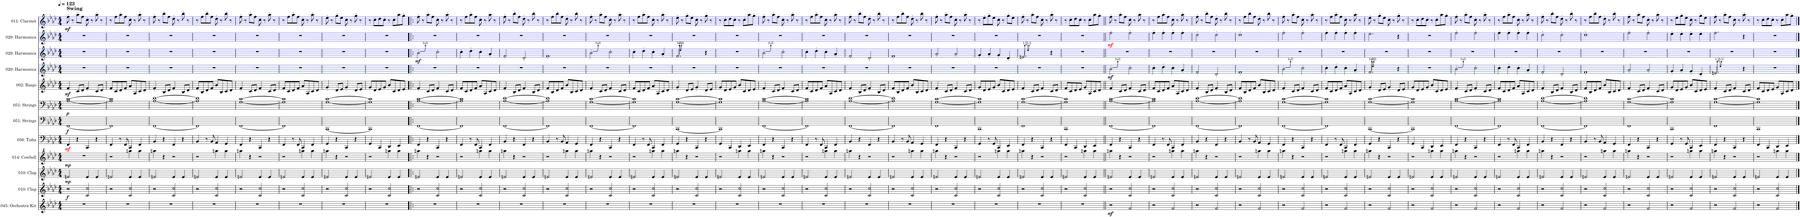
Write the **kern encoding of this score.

**kern	**dynam	**kern	**dynam	**kern	**dynam	**kern	**dynam	**kern	**dynam	**kern	**dynam	**kern	**dynam	**kern	**dynam	**kern	**dynam	**kern	**dynam	**kern	**dynam	**kern	**dynam
*part12	*part12	*part11	*part11	*part10	*part10	*part9	*part9	*part8	*part8	*part7	*part7	*part6	*part6	*part5	*part5	*part4	*part4	*part3	*part3	*part2	*part2	*part1	*part1
*staff12	*staff12	*staff11	*staff11	*staff10	*staff10	*staff9	*staff9	*staff8	*staff8	*staff7	*staff7	*staff6	*staff6	*staff5	*staff5	*staff4	*staff4	*staff3	*staff3	*staff2	*staff2	*staff1	*staff1
*I"045: Orchestra Kit	*	*I"010: Clap	*	*I"010: Clap	*	*I"014: Cowbell	*	*I"056: Tuba	*	*I"051: Strings	*	*I"051: Strings	*	*I"002: Banjo	*	*I"029: Harmonica	*	*I"029: Harmonica	*	*I"029: Harmonica	*	*I"011: Clarinet	*
*I'Orchstr. Kt.	*	*I'Clp.	*	*I'Clp.	*	*I'Cwbll.	*	*I'Tb.	*	*I'Strngs.	*	*I'Strngs.	*	*I'Bnj.	*	*I'Hrmnc.	*	*I'Hrmnc.	*	*I'Hrmnc.	*	*I'Clrnt.	*
*	*	*	*	*	*	*	*	*	*	*	*	*	*	*	*	*stria5	*	*stria5	*	*stria5	*	*stria5	*
*clefG2	*	*clefG2	*	*clefG2	*	*clefG^2	*	*clefF4	*	*clefF4	*	*clefF4	*	*clefG2	*	*clefG2	*	*clefG2	*	*clefG2	*	*clefG2	*
*	*	*	*	*	*	*	*	*Trd1c2	*	*	*	*	*	*Trd7c12	*	*	*	*	*	*	*	*	*
*k[b-e-a-d-]	*	*k[b-e-a-d-]	*	*k[b-e-a-d-]	*	*k[b-e-a-d-]	*	*k[b-e-a-d-]	*	*k[b-e-a-d-]	*	*k[b-e-a-d-]	*	*k[b-e-a-d-]	*	*k[b-e-a-d-]	*	*k[b-e-a-d-]	*	*k[b-e-a-d-]	*	*k[b-e-a-d-]	*
*M4/4	*	*M4/4	*	*M4/4	*	*M4/4	*	*M4/4	*	*M4/4	*	*M4/4	*	*M4/4	*	*M4/4	*	*M4/4	*	*M4/4	*	*M4/4	*
*MM123	*	*MM123	*	*MM123	*	*MM123	*	*MM123	*	*MM123	*	*MM123	*	*MM123	*	*MM123	*	*MM123	*	*MM123	*	*MM123	*
=1	=1	=1	=1	=1	=1	=1	=1	=1	=1	=1	=1	=1	=1	=1	=1	=1	=1	=1	=1	=1	=1	=1	=1
!	!	!	!	!	!	!	!	!	!	!	!	!	!	!	!	!	!	!	!	!	!	!LO:TX:a:B:t=Swing	!
!	!	!	!LO:DY:b	!	!LO:DY:b	!	!LO:DY:b	!	!LO:DY:b	!	!LO:DY:b	!	!LO:DY:b	!	!LO:DY:b	!	!	!	!	!	!	!	!LO:DY:b
1r	.	2r	f	2en/	mp	1r	mp	4FF/	mf	[1FF	f	[1A- [1c	p	4f'/	mf	1r	.	1r	.	1r	.	8ff'\	mf
.	.	.	.	.	.	.	.	.	.	.	.	.	.	.	.	.	.	.	.	.	.	8r	.
.	.	.	.	.	.	.	.	4r	.	.	.	.	.	8c/L	.	.	.	.	.	.	.	8aa-'\L	.
.	.	.	.	.	.	.	.	.	.	.	.	.	.	8d-/J	.	.	.	.	.	.	.	8ff\J	.
.	.	2c/ 2cc/	.	4e/	.	.	.	4CC/	.	.	.	.	.	4f'/	.	.	.	.	.	.	.	8cc'\	.
.	.	.	.	.	.	.	.	.	.	.	.	.	.	.	.	.	.	.	.	.	.	8r	.
.	.	.	.	4e/	.	.	.	4r	.	.	.	.	.	8c/L	.	.	.	.	.	.	.	8aa-'\	.
.	.	.	.	.	.	.	.	.	.	.	.	.	.	8d-/J	.	.	.	.	.	.	.	8r	.
=2	=2	=2	=2	=2	=2	=2	=2	=2	=2	=2	=2	=2	=2	=2	=2	=2	=2	=2	=2	=2	=2	=2	=2
1r	.	2r	.	2en/	.	2r	.	4FF/	.	1FF]	.	1A-] 1c]	.	8f/L	.	1r	.	1r	.	1r	.	8r	.
.	.	.	.	.	.	.	.	.	.	.	.	.	.	8c/	.	.	.	.	.	.	.	8ff\L	.
.	.	.	.	.	.	.	.	8r	.	.	.	.	.	8d-/	.	.	.	.	.	.	.	8aa-'\	.
.	.	.	.	.	.	.	.	8FF/	.	.	.	.	.	8f/J	.	.	.	.	.	.	.	8ff\J	.
.	.	2c/ 2cc/	.	4e/	.	4aaan\	.	4CC/	.	.	.	.	.	8a-/L	.	.	.	.	.	.	.	8cc'\	.
.	.	.	.	.	.	.	.	.	.	.	.	.	.	8A-/	.	.	.	.	.	.	.	8r	.
.	.	.	.	4e/	.	4aaa\	.	4FF/	.	.	.	.	.	8c/	.	.	.	.	.	.	.	8aa-'\	.
.	.	.	.	.	.	.	.	.	.	.	.	.	.	8d-/J	.	.	.	.	.	.	.	8r	.
=3	=3	=3	=3	=3	=3	=3	=3	=3	=3	=3	=3	=3	=3	=3	=3	=3	=3	=3	=3	=3	=3	=3	=3
1r	.	2r	.	2en/	.	4aaan\	.	4BB-/	.	[1FF	.	[1A- [1d-	.	4f'/	.	1r	.	1r	.	1r	.	8ff'\	.
.	.	.	.	.	.	.	.	.	.	.	.	.	.	.	.	.	.	.	.	.	.	8r	.
.	.	.	.	.	.	4r	.	4r	.	.	.	.	.	8B-/L	.	.	.	.	.	.	.	8bb-'\L	.
.	.	.	.	.	.	.	.	.	.	.	.	.	.	8d-/J	.	.	.	.	.	.	.	8ff\J	.
.	.	2c/ 2cc/	.	4e/	.	2r	.	4FF/	.	.	.	.	.	4f'/	.	.	.	.	.	.	.	8dd-'\	.
.	.	.	.	.	.	.	.	.	.	.	.	.	.	.	.	.	.	.	.	.	.	8r	.
.	.	.	.	4e/	.	.	.	4r	.	.	.	.	.	8B-/L	.	.	.	.	.	.	.	8bb-'\	.
.	.	.	.	.	.	.	.	.	.	.	.	.	.	8d-/J	.	.	.	.	.	.	.	8r	.
=4	=4	=4	=4	=4	=4	=4	=4	=4	=4	=4	=4	=4	=4	=4	=4	=4	=4	=4	=4	=4	=4	=4	=4
1r	.	2r	.	2en/	.	2r	.	4BB-/	.	1FF]	.	1A-] 1d-]	.	8f/L	.	1r	.	1r	.	1r	.	8r	.
.	.	.	.	.	.	.	.	.	.	.	.	.	.	8B-/	.	.	.	.	.	.	.	8ff\L	.
.	.	.	.	.	.	.	.	8r	.	.	.	.	.	8d-/	.	.	.	.	.	.	.	8bb-'\	.
.	.	.	.	.	.	.	.	8BB-/	.	.	.	.	.	8f/J	.	.	.	.	.	.	.	8ff\J	.
.	.	2c/ 2cc/	.	4e/	.	4aaan\	.	4AA-/	.	.	.	.	.	8b-/L	.	.	.	.	.	.	.	8dd-'\	.
.	.	.	.	.	.	.	.	.	.	.	.	.	.	8B-/	.	.	.	.	.	.	.	8r	.
.	.	.	.	4e/	.	4aaa\	.	4GG/	.	.	.	.	.	8c/	.	.	.	.	.	.	.	8bb-'\	.
.	.	.	.	.	.	.	.	.	.	.	.	.	.	8d-/J	.	.	.	.	.	.	.	8r	.
=5	=5	=5	=5	=5	=5	=5	=5	=5	=5	=5	=5	=5	=5	=5	=5	=5	=5	=5	=5	=5	=5	=5	=5
1r	.	2r	.	2en/	.	4aaan\	.	4FF/	.	[1FF	.	[1G [1c	.	4f'/	.	1r	.	1r	.	1r	.	8ff'\	.
.	.	.	.	.	.	.	.	.	.	.	.	.	.	.	.	.	.	.	.	.	.	8r	.
.	.	.	.	.	.	4r	.	4r	.	.	.	.	.	8c/L	.	.	.	.	.	.	.	8aa-'\L	.
.	.	.	.	.	.	.	.	.	.	.	.	.	.	8d-/J	.	.	.	.	.	.	.	8ff\J	.
.	.	2c/ 2cc/	.	4e/	.	2r	.	4CC/	.	.	.	.	.	4f'/	.	.	.	.	.	.	.	8cc'\	.
.	.	.	.	.	.	.	.	.	.	.	.	.	.	.	.	.	.	.	.	.	.	8r	.
.	.	.	.	4e/	.	.	.	4r	.	.	.	.	.	8c/L	.	.	.	.	.	.	.	8aa-'\	.
.	.	.	.	.	.	.	.	.	.	.	.	.	.	8d-/J	.	.	.	.	.	.	.	8r	.
=6	=6	=6	=6	=6	=6	=6	=6	=6	=6	=6	=6	=6	=6	=6	=6	=6	=6	=6	=6	=6	=6	=6	=6
1r	.	2r	.	2en/	.	2r	.	4FF/	.	1FF]	.	1G] 1c]	.	8f/L	.	1r	.	1r	.	1r	.	8r	.
.	.	.	.	.	.	.	.	.	.	.	.	.	.	8c/	.	.	.	.	.	.	.	8ff\L	.
.	.	.	.	.	.	.	.	8r	.	.	.	.	.	8d-/	.	.	.	.	.	.	.	8aa-'\	.
.	.	.	.	.	.	.	.	8FF/	.	.	.	.	.	8f/J	.	.	.	.	.	.	.	8ff\J	.
.	.	2c/ 2cc/	.	4e/	.	4aaan\	.	4CC/	.	.	.	.	.	8a-/L	.	.	.	.	.	.	.	8cc'\	.
.	.	.	.	.	.	.	.	.	.	.	.	.	.	8A-/	.	.	.	.	.	.	.	8r	.
.	.	.	.	4e/	.	4aaa\	.	4FF/	.	.	.	.	.	8c/	.	.	.	.	.	.	.	8aa-'\	.
.	.	.	.	.	.	.	.	.	.	.	.	.	.	8d-/J	.	.	.	.	.	.	.	8r	.
=7	=7	=7	=7	=7	=7	=7	=7	=7	=7	=7	=7	=7	=7	=7	=7	=7	=7	=7	=7	=7	=7	=7	=7
1r	.	2r	.	2en/	.	4aaan\	.	4GG/	.	[1CC	.	[1G [1c	.	4g'/	.	1r	.	1r	.	1r	.	8ee-'\	.
.	.	.	.	.	.	.	.	.	.	.	.	.	.	.	.	.	.	.	.	.	.	8r	.
.	.	.	.	.	.	4r	.	4r	.	.	.	.	.	8d-/L	.	.	.	.	.	.	.	8gg'\L	.
.	.	.	.	.	.	.	.	.	.	.	.	.	.	8e-/J	.	.	.	.	.	.	.	8ee-\J	.
.	.	2c/ 2cc/	.	4e/	.	2r	.	4CC/	.	.	.	.	.	4g'/	.	.	.	.	.	.	.	8cc'\	.
.	.	.	.	.	.	.	.	.	.	.	.	.	.	.	.	.	.	.	.	.	.	8r	.
.	.	.	.	4e/	.	.	.	4r	.	.	.	.	.	8d-/L	.	.	.	.	.	.	.	8gg'\	.
.	.	.	.	.	.	.	.	.	.	.	.	.	.	8e-/J	.	.	.	.	.	.	.	8r	.
=8	=8	=8	=8	=8	=8	=8	=8	=8	=8	=8	=8	=8	=8	=8	=8	=8	=8	=8	=8	=8	=8	=8	=8
1r	.	2r	.	2en/	.	2r	.	4GG/	.	1CC]	.	1G] 1c]	.	8g/L	.	1r	.	1r	.	1r	.	8r	.
.	.	.	.	.	.	.	.	.	.	.	.	.	.	8d-/	.	.	.	.	.	.	.	8cc'\L	.
.	.	.	.	.	.	.	.	4CC/	.	.	.	.	.	8e-/	.	.	.	.	.	.	.	8dd-\	.
.	.	.	.	.	.	.	.	.	.	.	.	.	.	8g/J	.	.	.	.	.	.	.	8cc'\J	.
.	.	2c/ 2cc/	.	4e/	.	4aaan\	.	4DD-/	.	.	.	.	.	8b-/L	.	.	.	.	.	.	.	8r	.
.	.	.	.	.	.	.	.	.	.	.	.	.	.	8c/	.	.	.	.	.	.	.	8cc'\L	.
.	.	.	.	4e/	.	4aaa\	.	4EE-/	.	.	.	.	.	8d-/	.	.	.	.	.	.	.	8aa-\	.
.	.	.	.	.	.	.	.	.	.	.	.	.	.	8e-/J	.	.	.	.	.	.	.	8gg'\J	.
=9!|:	=9!|:	=9!|:	=9!|:	=9!|:	=9!|:	=9!|:	=9!|:	=9!|:	=9!|:	=9!|:	=9!|:	=9!|:	=9!|:	=9!|:	=9!|:	=9!|:	=9!|:	=9!|:	=9!|:	=9!|:	=9!|:	=9!|:	=9!|:
!	!	!	!	!	!	!	!	!	!	!	!	!	!	!	!	!	!	!	!LO:DY:b	!	!	!	!
1r	.	2r	.	2en/	.	4aaan\	.	4FF/	.	[1FF	.	[1A- [1c	.	4f'/	.	1r	.	2b-'\	mf	1r	.	8ff'\	.
.	.	.	.	.	.	.	.	.	.	.	.	.	.	.	.	.	.	.	.	.	.	8r	.
.	.	.	.	.	.	4r	.	4r	.	.	.	.	.	8c/L	.	.	.	.	.	.	.	8aa-'\L	.
.	.	.	.	.	.	.	.	.	.	.	.	.	.	8d-/J	.	.	.	.	.	.	.	8ff\J	.
.	.	2c/ 2cc/	.	4e/	.	2r	.	4CC/	.	.	.	.	.	4f'/	.	.	.	2cc'\	.	.	.	8cc'\	.
.	.	.	.	.	.	.	.	.	.	.	.	.	.	.	.	.	.	.	.	.	.	8r	.
.	.	.	.	4e/	.	.	.	4r	.	.	.	.	.	8c/L	.	.	.	.	.	.	.	8aa-'\	.
.	.	.	.	.	.	.	.	.	.	.	.	.	.	8d-/J	.	.	.	.	.	.	.	8r	.
=10	=10	=10	=10	=10	=10	=10	=10	=10	=10	=10	=10	=10	=10	=10	=10	=10	=10	=10	=10	=10	=10	=10	=10
1r	.	2r	.	2en/	.	2r	.	4FF/	.	1FF]	.	1A-] 1c]	.	8f/L	.	1r	.	4cc'\	.	1r	.	8r	.
.	.	.	.	.	.	.	.	.	.	.	.	.	.	8c/	.	.	.	.	.	.	.	8ff\L	.
.	.	.	.	.	.	.	.	8r	.	.	.	.	.	8d-/	.	.	.	4dd-'\	.	.	.	8aa-'\	.
.	.	.	.	.	.	.	.	8FF/	.	.	.	.	.	8f/J	.	.	.	.	.	.	.	8ff\J	.
.	.	2c/ 2cc/	.	4e/	.	4aaan\	.	4CC/	.	.	.	.	.	8a-/L	.	.	.	4cc'\	.	.	.	8cc'\	.
.	.	.	.	.	.	.	.	.	.	.	.	.	.	8A-/	.	.	.	.	.	.	.	8r	.
.	.	.	.	4e/	.	4aaa\	.	4FF/	.	.	.	.	.	8c/	.	.	.	4a-'/	.	.	.	8aa-'\	.
.	.	.	.	.	.	.	.	.	.	.	.	.	.	8d-/J	.	.	.	.	.	.	.	8r	.
=11	=11	=11	=11	=11	=11	=11	=11	=11	=11	=11	=11	=11	=11	=11	=11	=11	=11	=11	=11	=11	=11	=11	=11
1r	.	2r	.	2en/	.	4aaan\	.	4BB-/	.	[1FF	.	[1A- [1d-	.	4f'/	.	1r	.	2f'/	.	1r	.	8ff'\	.
.	.	.	.	.	.	.	.	.	.	.	.	.	.	.	.	.	.	.	.	.	.	8r	.
.	.	.	.	.	.	4r	.	4r	.	.	.	.	.	8B-/L	.	.	.	.	.	.	.	8bb-'\L	.
.	.	.	.	.	.	.	.	.	.	.	.	.	.	8d-/J	.	.	.	.	.	.	.	8ff\J	.
.	.	2c/ 2cc/	.	4e/	.	2r	.	4FF/	.	.	.	.	.	4f'/	.	.	.	2d-'/	.	.	.	8dd-'\	.
.	.	.	.	.	.	.	.	.	.	.	.	.	.	.	.	.	.	.	.	.	.	8r	.
.	.	.	.	4e/	.	.	.	4r	.	.	.	.	.	8B-/L	.	.	.	.	.	.	.	8bb-'\	.
.	.	.	.	.	.	.	.	.	.	.	.	.	.	8d-/J	.	.	.	.	.	.	.	8r	.
=12	=12	=12	=12	=12	=12	=12	=12	=12	=12	=12	=12	=12	=12	=12	=12	=12	=12	=12	=12	=12	=12	=12	=12
1r	.	2r	.	2en/	.	2r	.	4BB-/	.	1FF]	.	1A-] 1d-]	.	8f/L	.	1r	.	1f'	.	1r	.	8r	.
.	.	.	.	.	.	.	.	.	.	.	.	.	.	8B-/	.	.	.	.	.	.	.	8ff\L	.
.	.	.	.	.	.	.	.	8r	.	.	.	.	.	8d-/	.	.	.	.	.	.	.	8bb-'\	.
.	.	.	.	.	.	.	.	8BB-/	.	.	.	.	.	8f/J	.	.	.	.	.	.	.	8ff\J	.
.	.	2c/ 2cc/	.	4e/	.	4aaan\	.	4AA-/	.	.	.	.	.	8b-/L	.	.	.	.	.	.	.	8dd-'\	.
.	.	.	.	.	.	.	.	.	.	.	.	.	.	8B-/	.	.	.	.	.	.	.	8r	.
.	.	.	.	4e/	.	4aaa\	.	4GG/	.	.	.	.	.	8c/	.	.	.	.	.	.	.	8bb-'\	.
.	.	.	.	.	.	.	.	.	.	.	.	.	.	8d-/J	.	.	.	.	.	.	.	8r	.
=13	=13	=13	=13	=13	=13	=13	=13	=13	=13	=13	=13	=13	=13	=13	=13	=13	=13	=13	=13	=13	=13	=13	=13
1r	.	2r	.	2en/	.	4aaan\	.	4FF/	.	[1FF	.	[1G [1c	.	4f'/	.	1r	.	2b-'\	.	1r	.	8ff'\	.
.	.	.	.	.	.	.	.	.	.	.	.	.	.	.	.	.	.	.	.	.	.	8r	.
.	.	.	.	.	.	4r	.	4r	.	.	.	.	.	8c/L	.	.	.	.	.	.	.	8aa-'\L	.
.	.	.	.	.	.	.	.	.	.	.	.	.	.	8d-/J	.	.	.	.	.	.	.	8ff\J	.
.	.	2c/ 2cc/	.	4e/	.	2r	.	4CC/	.	.	.	.	.	4f'/	.	.	.	2cc'\	.	.	.	8cc'\	.
.	.	.	.	.	.	.	.	.	.	.	.	.	.	.	.	.	.	.	.	.	.	8r	.
.	.	.	.	4e/	.	.	.	4r	.	.	.	.	.	8c/L	.	.	.	.	.	.	.	8aa-'\	.
.	.	.	.	.	.	.	.	.	.	.	.	.	.	8d-/J	.	.	.	.	.	.	.	8r	.
=14	=14	=14	=14	=14	=14	=14	=14	=14	=14	=14	=14	=14	=14	=14	=14	=14	=14	=14	=14	=14	=14	=14	=14
1r	.	2r	.	2en/	.	2r	.	4FF/	.	1FF]	.	1G] 1c]	.	8f/L	.	1r	.	4cc'\	.	1r	.	8r	.
.	.	.	.	.	.	.	.	.	.	.	.	.	.	8c/	.	.	.	.	.	.	.	8ff\L	.
.	.	.	.	.	.	.	.	8r	.	.	.	.	.	8d-/	.	.	.	4dd-'\	.	.	.	8aa-'\	.
.	.	.	.	.	.	.	.	8FF/	.	.	.	.	.	8f/J	.	.	.	.	.	.	.	8ff\J	.
.	.	2c/ 2cc/	.	4e/	.	4aaan\	.	4CC/	.	.	.	.	.	8a-/L	.	.	.	4cc'\	.	.	.	8cc'\	.
.	.	.	.	.	.	.	.	.	.	.	.	.	.	8A-/	.	.	.	.	.	.	.	8r	.
.	.	.	.	4e/	.	4aaa\	.	4FF/	.	.	.	.	.	8c/	.	.	.	4a-'/	.	.	.	8aa-'\	.
.	.	.	.	.	.	.	.	.	.	.	.	.	.	8d-/J	.	.	.	.	.	.	.	8r	.
=15	=15	=15	=15	=15	=15	=15	=15	=15	=15	=15	=15	=15	=15	=15	=15	=15	=15	=15	=15	=15	=15	=15	=15
1r	.	2r	.	2en/	.	4aaan\	.	4GG/	.	[1CC	.	[1G [1c	.	4g'/	.	1r	.	2.f/	.	1r	.	8ee-'\	.
.	.	.	.	.	.	.	.	.	.	.	.	.	.	.	.	.	.	.	.	.	.	8r	.
.	.	.	.	.	.	4r	.	4r	.	.	.	.	.	8d-/L	.	.	.	.	.	.	.	8gg'\L	.
.	.	.	.	.	.	.	.	.	.	.	.	.	.	8e-/J	.	.	.	.	.	.	.	8ee-\J	.
.	.	2c/ 2cc/	.	4e/	.	2r	.	4CC/	.	.	.	.	.	4g'/	.	.	.	.	.	.	.	8cc'\	.
.	.	.	.	.	.	.	.	.	.	.	.	.	.	.	.	.	.	.	.	.	.	8r	.
.	.	.	.	4e/	.	.	.	4r	.	.	.	.	.	8d-/L	.	.	.	4r	.	.	.	8gg'\	.
.	.	.	.	.	.	.	.	.	.	.	.	.	.	8e-/J	.	.	.	.	.	.	.	8r	.
=16	=16	=16	=16	=16	=16	=16	=16	=16	=16	=16	=16	=16	=16	=16	=16	=16	=16	=16	=16	=16	=16	=16	=16
1r	.	2r	.	2en/	.	2r	.	4GG/	.	1CC]	.	1G] 1c]	.	8g/L	.	1r	.	1r	.	1r	.	8r	.
.	.	.	.	.	.	.	.	.	.	.	.	.	.	8d-/	.	.	.	.	.	.	.	8cc'\L	.
.	.	.	.	.	.	.	.	4CC/	.	.	.	.	.	8e-/	.	.	.	.	.	.	.	8dd-\	.
.	.	.	.	.	.	.	.	.	.	.	.	.	.	8g/J	.	.	.	.	.	.	.	8cc'\J	.
.	.	2c/ 2cc/	.	4e/	.	4aaan\	.	4DD-/	.	.	.	.	.	8b-/L	.	.	.	.	.	.	.	8r	.
.	.	.	.	.	.	.	.	.	.	.	.	.	.	8c/	.	.	.	.	.	.	.	8cc'\L	.
.	.	.	.	4e/	.	4aaa\	.	4EE-/	.	.	.	.	.	8d-/	.	.	.	.	.	.	.	8aa-\	.
.	.	.	.	.	.	.	.	.	.	.	.	.	.	8e-/J	.	.	.	.	.	.	.	8gg'\J	.
=17	=17	=17	=17	=17	=17	=17	=17	=17	=17	=17	=17	=17	=17	=17	=17	=17	=17	=17	=17	=17	=17	=17	=17
1r	.	2r	.	2en/	.	4aaan\	.	4FF/	.	[1FF	.	[1A- [1c	.	4f'/	.	1r	.	2b-'\	.	1r	.	8ff'\	.
.	.	.	.	.	.	.	.	.	.	.	.	.	.	.	.	.	.	.	.	.	.	8r	.
.	.	.	.	.	.	4r	.	4r	.	.	.	.	.	8c/L	.	.	.	.	.	.	.	8aa-'\L	.
.	.	.	.	.	.	.	.	.	.	.	.	.	.	8d-/J	.	.	.	.	.	.	.	8ff\J	.
.	.	2c/ 2cc/	.	4e/	.	2r	.	4CC/	.	.	.	.	.	4f'/	.	.	.	2cc'\	.	.	.	8cc'\	.
.	.	.	.	.	.	.	.	.	.	.	.	.	.	.	.	.	.	.	.	.	.	8r	.
.	.	.	.	4e/	.	.	.	4r	.	.	.	.	.	8c/L	.	.	.	.	.	.	.	8aa-'\	.
.	.	.	.	.	.	.	.	.	.	.	.	.	.	8d-/J	.	.	.	.	.	.	.	8r	.
=18	=18	=18	=18	=18	=18	=18	=18	=18	=18	=18	=18	=18	=18	=18	=18	=18	=18	=18	=18	=18	=18	=18	=18
1r	.	2r	.	2en/	.	2r	.	4FF/	.	1FF]	.	1A-] 1c]	.	8f/L	.	1r	.	4cc'\	.	1r	.	8r	.
.	.	.	.	.	.	.	.	.	.	.	.	.	.	8c/	.	.	.	.	.	.	.	8ff\L	.
.	.	.	.	.	.	.	.	8r	.	.	.	.	.	8d-/	.	.	.	4dd-'\	.	.	.	8aa-'\	.
.	.	.	.	.	.	.	.	8FF/	.	.	.	.	.	8f/J	.	.	.	.	.	.	.	8ff\J	.
.	.	2c/ 2cc/	.	4e/	.	4aaan\	.	4CC/	.	.	.	.	.	8a-/L	.	.	.	4cc'\	.	.	.	8cc'\	.
.	.	.	.	.	.	.	.	.	.	.	.	.	.	8A-/	.	.	.	.	.	.	.	8r	.
.	.	.	.	4e/	.	4aaa\	.	4FF/	.	.	.	.	.	8c/	.	.	.	4a-'/	.	.	.	8aa-'\	.
.	.	.	.	.	.	.	.	.	.	.	.	.	.	8d-/J	.	.	.	.	.	.	.	8r	.
=19	=19	=19	=19	=19	=19	=19	=19	=19	=19	=19	=19	=19	=19	=19	=19	=19	=19	=19	=19	=19	=19	=19	=19
1r	.	2r	.	2en/	.	4aaan\	.	4BB-/	.	[1FF	.	[1A- [1d-	.	4f'/	.	1r	.	2f'/	.	1r	.	8ff'\	.
.	.	.	.	.	.	.	.	.	.	.	.	.	.	.	.	.	.	.	.	.	.	8r	.
.	.	.	.	.	.	4r	.	4r	.	.	.	.	.	8B-/L	.	.	.	.	.	.	.	8bb-'\L	.
.	.	.	.	.	.	.	.	.	.	.	.	.	.	8d-/J	.	.	.	.	.	.	.	8ff\J	.
.	.	2c/ 2cc/	.	4e/	.	2r	.	4FF/	.	.	.	.	.	4f'/	.	.	.	2d-'/	.	.	.	8dd-'\	.
.	.	.	.	.	.	.	.	.	.	.	.	.	.	.	.	.	.	.	.	.	.	8r	.
.	.	.	.	4e/	.	.	.	4r	.	.	.	.	.	8B-/L	.	.	.	.	.	.	.	8bb-'\	.
.	.	.	.	.	.	.	.	.	.	.	.	.	.	8d-/J	.	.	.	.	.	.	.	8r	.
=20	=20	=20	=20	=20	=20	=20	=20	=20	=20	=20	=20	=20	=20	=20	=20	=20	=20	=20	=20	=20	=20	=20	=20
1r	.	2r	.	2en/	.	2r	.	4BB-/	.	1FF]	.	1A-] 1d-]	.	8f/L	.	1r	.	1f'	.	1r	.	8r	.
.	.	.	.	.	.	.	.	.	.	.	.	.	.	8B-/	.	.	.	.	.	.	.	8ff\L	.
.	.	.	.	.	.	.	.	8r	.	.	.	.	.	8d-/	.	.	.	.	.	.	.	8bb-'\	.
.	.	.	.	.	.	.	.	8BB-/	.	.	.	.	.	8f/J	.	.	.	.	.	.	.	8ff\J	.
.	.	2c/ 2cc/	.	4e/	.	4aaan\	.	4AA-/	.	.	.	.	.	8b-/L	.	.	.	.	.	.	.	8dd-'\	.
.	.	.	.	.	.	.	.	.	.	.	.	.	.	8B-/	.	.	.	.	.	.	.	8r	.
.	.	.	.	4e/	.	4aaa\	.	4GG/	.	.	.	.	.	8c/	.	.	.	.	.	.	.	8bb-'\	.
.	.	.	.	.	.	.	.	.	.	.	.	.	.	8d-/J	.	.	.	.	.	.	.	8r	.
=21	=21	=21	=21	=21	=21	=21	=21	=21	=21	=21	=21	=21	=21	=21	=21	=21	=21	=21	=21	=21	=21	=21	=21
1r	.	2r	.	2en/	.	4aaan\	.	4FF/	.	1FF	.	[1G [1c	.	4f'/	.	1r	.	2a-'/	.	1r	.	8ff'\	.
.	.	.	.	.	.	.	.	.	.	.	.	.	.	.	.	.	.	.	.	.	.	8r	.
.	.	.	.	.	.	4r	.	4r	.	.	.	.	.	8c/L	.	.	.	.	.	.	.	8aa-'\L	.
.	.	.	.	.	.	.	.	.	.	.	.	.	.	8d-/J	.	.	.	.	.	.	.	8ff\J	.
.	.	2c/ 2cc/	.	4e/	.	2r	.	4CC/	.	.	.	.	.	4f'/	.	.	.	2a-'/	.	.	.	8cc'\	.
.	.	.	.	.	.	.	.	.	.	.	.	.	.	.	.	.	.	.	.	.	.	8r	.
.	.	.	.	4e/	.	.	.	4r	.	.	.	.	.	8c/L	.	.	.	.	.	.	.	8aa-'\	.
.	.	.	.	.	.	.	.	.	.	.	.	.	.	8d-/J	.	.	.	.	.	.	.	8r	.
=22	=22	=22	=22	=22	=22	=22	=22	=22	=22	=22	=22	=22	=22	=22	=22	=22	=22	=22	=22	=22	=22	=22	=22
1r	.	2r	.	2en/	.	2r	.	4GG/	.	1CC	.	1G] 1c]	.	8g/L	.	1r	.	4g'/	.	1r	.	8r	.
.	.	.	.	.	.	.	.	.	.	.	.	.	.	8d-/	.	.	.	.	.	.	.	8ee-'\L	.
.	.	.	.	.	.	.	.	8r	.	.	.	.	.	8e-/	.	.	.	4a-'/	.	.	.	8gg'\	.
.	.	.	.	.	.	.	.	8GG/	.	.	.	.	.	8g/J	.	.	.	.	.	.	.	8ee-\J	.
.	.	2c/ 2cc/	.	4e/	.	4aaan\	.	4CC/	.	.	.	.	.	8b-/L	.	.	.	4g'/	.	.	.	8cc'\	.
.	.	.	.	.	.	.	.	.	.	.	.	.	.	8c/	.	.	.	.	.	.	.	8r	.
.	.	.	.	4e/	.	4aaa\	.	4EE-/	.	.	.	.	.	8d-/	.	.	.	4d-'/	.	.	.	8gg'\L	.
.	.	.	.	.	.	.	.	.	.	.	.	.	.	8e-/J	.	.	.	.	.	.	.	8ee-\J	.
=23	=23	=23	=23	=23	=23	=23	=23	=23	=23	=23	=23	=23	=23	=23	=23	=23	=23	=23	=23	=23	=23	=23	=23
1r	.	2r	.	2en/	.	4aaan\	.	4FF/	.	1FF	.	[1G [1c	.	4f'/	.	1r	.	2.en/	.	1r	.	8ff'\	.
.	.	.	.	.	.	.	.	.	.	.	.	.	.	.	.	.	.	.	.	.	.	8r	.
.	.	.	.	.	.	4r	.	4r	.	.	.	.	.	8c/L	.	.	.	.	.	.	.	8aa-'\L	.
.	.	.	.	.	.	.	.	.	.	.	.	.	.	8d-/J	.	.	.	.	.	.	.	8ff\J	.
.	.	2c/ 2cc/	.	4e/	.	2r	.	4CC/	.	.	.	.	.	4f'/	.	.	.	.	.	.	.	8cc'\	.
.	.	.	.	.	.	.	.	.	.	.	.	.	.	.	.	.	.	.	.	.	.	8r	.
.	.	.	.	4e/	.	.	.	4r	.	.	.	.	.	8c/L	.	.	.	4r	.	.	.	8aa-'\	.
.	.	.	.	.	.	.	.	.	.	.	.	.	.	8d-/J	.	.	.	.	.	.	.	8r	.
=24	=24	=24	=24	=24	=24	=24	=24	=24	=24	=24	=24	=24	=24	=24	=24	=24	=24	=24	=24	=24	=24	=24	=24
1r	.	2r	.	2en/	.	2r	.	4FF/	.	1CC	.	1G] 1c]	.	8f/L	.	1r	.	1r	.	1r	.	8r	.
.	.	.	.	.	.	.	.	.	.	.	.	.	.	8c/	.	.	.	.	.	.	.	8cc'\L	.
.	.	.	.	.	.	.	.	4CC/	.	.	.	.	.	8d-/	.	.	.	.	.	.	.	8dd-\	.
.	.	.	.	.	.	.	.	.	.	.	.	.	.	8e-/J	.	.	.	.	.	.	.	8cc'\J	.
.	.	2c/ 2cc/	.	4e/	.	4aaan\	.	4DD-/	.	.	.	.	.	8g/L	.	.	.	.	.	.	.	8r	.
.	.	.	.	.	.	.	.	.	.	.	.	.	.	8A-/	.	.	.	.	.	.	.	8cc'\L	.
.	.	.	.	4e/	.	4aaa\	.	4EE-/	.	.	.	.	.	8c/	.	.	.	.	.	.	.	8aa-\	.
.	.	.	.	.	.	.	.	.	.	.	.	.	.	8d-/J	.	.	.	.	.	.	.	8gg'\J	.
=25||	=25||	=25||	=25||	=25||	=25||	=25||	=25||	=25||	=25||	=25||	=25||	=25||	=25||	=25||	=25||	=25||	=25||	=25||	=25||	=25||	=25||	=25||	=25||
!	!LO:DY:b	!	!	!	!	!	!	!	!	!	!	!	!	!	!	!	!LO:DY:b	!	!	!	!LO:DY:b	!	!
2r	mf	2r	.	2en/	.	4aaan\	.	4FF/	.	[1FF	.	[1A- [1c	.	4f'/	.	2b-'\	mf	1r	.	2ff'\	mf	8ff'\	.
.	.	.	.	.	.	.	.	.	.	.	.	.	.	.	.	.	.	.	.	.	.	8r	.
.	.	.	.	.	.	4r	.	4r	.	.	.	.	.	8c/L	.	.	.	.	.	.	.	8aa-'\L	.
.	.	.	.	.	.	.	.	.	.	.	.	.	.	8d-/J	.	.	.	.	.	.	.	8ff\J	.
2f/	.	2c/ 2cc/	.	4e/	.	2r	.	4CC/	.	.	.	.	.	4f'/	.	2cc'\	.	.	.	2ff'\	.	8cc'\	.
.	.	.	.	.	.	.	.	.	.	.	.	.	.	.	.	.	.	.	.	.	.	8r	.
.	.	.	.	4e/	.	.	.	4r	.	.	.	.	.	8c/L	.	.	.	.	.	.	.	8aa-'\	.
.	.	.	.	.	.	.	.	.	.	.	.	.	.	8d-/J	.	.	.	.	.	.	.	8r	.
=26	=26	=26	=26	=26	=26	=26	=26	=26	=26	=26	=26	=26	=26	=26	=26	=26	=26	=26	=26	=26	=26	=26	=26
2r	.	2r	.	2en/	.	2r	.	4FF/	.	1FF]	.	1A-] 1c]	.	8f/L	.	4cc'\	.	1r	.	4ff'\	.	8r	.
.	.	.	.	.	.	.	.	.	.	.	.	.	.	8c/	.	.	.	.	.	.	.	8ff\L	.
.	.	.	.	.	.	.	.	8r	.	.	.	.	.	8d-/	.	4dd-'\	.	.	.	4ff'\	.	8aa-'\	.
.	.	.	.	.	.	.	.	8FF/	.	.	.	.	.	8f/J	.	.	.	.	.	.	.	8ff\J	.
2f/	.	2c/ 2cc/	.	4e/	.	4aaan\	.	4CC/	.	.	.	.	.	8a-/L	.	4cc'\	.	.	.	4ff'\	.	8cc'\	.
.	.	.	.	.	.	.	.	.	.	.	.	.	.	8A-/	.	.	.	.	.	.	.	8r	.
.	.	.	.	4e/	.	4aaa\	.	4FF/	.	.	.	.	.	8c/	.	4a-'/	.	.	.	4ff'\	.	8aa-'\	.
.	.	.	.	.	.	.	.	.	.	.	.	.	.	8d-/J	.	.	.	.	.	.	.	8r	.
=27	=27	=27	=27	=27	=27	=27	=27	=27	=27	=27	=27	=27	=27	=27	=27	=27	=27	=27	=27	=27	=27	=27	=27
2r	.	2r	.	2en/	.	4aaan\	.	4BB-/	.	[1FF	.	[1A- [1d-	.	4f'/	.	2f'/	.	1r	.	2dd-'\	.	8ff'\	.
.	.	.	.	.	.	.	.	.	.	.	.	.	.	.	.	.	.	.	.	.	.	8r	.
.	.	.	.	.	.	4r	.	4r	.	.	.	.	.	8B-/L	.	.	.	.	.	.	.	8bb-'\L	.
.	.	.	.	.	.	.	.	.	.	.	.	.	.	8d-/J	.	.	.	.	.	.	.	8ff\J	.
2f/	.	2c/ 2cc/	.	4e/	.	2r	.	4FF/	.	.	.	.	.	4f'/	.	2d-'/	.	.	.	2dd-'\	.	8dd-'\	.
.	.	.	.	.	.	.	.	.	.	.	.	.	.	.	.	.	.	.	.	.	.	8r	.
.	.	.	.	4e/	.	.	.	4r	.	.	.	.	.	8B-/L	.	.	.	.	.	.	.	8bb-'\	.
.	.	.	.	.	.	.	.	.	.	.	.	.	.	8d-/J	.	.	.	.	.	.	.	8r	.
=28	=28	=28	=28	=28	=28	=28	=28	=28	=28	=28	=28	=28	=28	=28	=28	=28	=28	=28	=28	=28	=28	=28	=28
2r	.	2r	.	2en/	.	2r	.	4BB-/	.	1FF]	.	1A-] 1d-]	.	8f/L	.	1f'	.	1r	.	1dd-'	.	8r	.
.	.	.	.	.	.	.	.	.	.	.	.	.	.	8B-/	.	.	.	.	.	.	.	8ff\L	.
.	.	.	.	.	.	.	.	8r	.	.	.	.	.	8d-/	.	.	.	.	.	.	.	8bb-'\	.
.	.	.	.	.	.	.	.	8BB-/	.	.	.	.	.	8f/J	.	.	.	.	.	.	.	8ff\J	.
2f/	.	2c/ 2cc/	.	4e/	.	4aaan\	.	4AA-/	.	.	.	.	.	8b-/L	.	.	.	.	.	.	.	8dd-'\	.
.	.	.	.	.	.	.	.	.	.	.	.	.	.	8B-/	.	.	.	.	.	.	.	8r	.
.	.	.	.	4e/	.	4aaa\	.	4GG/	.	.	.	.	.	8c/	.	.	.	.	.	.	.	8bb-'\	.
.	.	.	.	.	.	.	.	.	.	.	.	.	.	8d-/J	.	.	.	.	.	.	.	8r	.
=29	=29	=29	=29	=29	=29	=29	=29	=29	=29	=29	=29	=29	=29	=29	=29	=29	=29	=29	=29	=29	=29	=29	=29
2r	.	2r	.	2en/	.	4aaan\	.	4FF/	.	[1FF	.	[1G [1c	.	4f'/	.	2b-'\	.	1r	.	2ff'\	.	8ff'\	.
.	.	.	.	.	.	.	.	.	.	.	.	.	.	.	.	.	.	.	.	.	.	8r	.
.	.	.	.	.	.	4r	.	4r	.	.	.	.	.	8c/L	.	.	.	.	.	.	.	8aa-'\L	.
.	.	.	.	.	.	.	.	.	.	.	.	.	.	8d-/J	.	.	.	.	.	.	.	8ff\J	.
2f/	.	2c/ 2cc/	.	4e/	.	2r	.	4CC/	.	.	.	.	.	4f'/	.	2cc'\	.	.	.	2ff'\	.	8cc'\	.
.	.	.	.	.	.	.	.	.	.	.	.	.	.	.	.	.	.	.	.	.	.	8r	.
.	.	.	.	4e/	.	.	.	4r	.	.	.	.	.	8c/L	.	.	.	.	.	.	.	8aa-'\	.
.	.	.	.	.	.	.	.	.	.	.	.	.	.	8d-/J	.	.	.	.	.	.	.	8r	.
=30	=30	=30	=30	=30	=30	=30	=30	=30	=30	=30	=30	=30	=30	=30	=30	=30	=30	=30	=30	=30	=30	=30	=30
2r	.	2r	.	2en/	.	2r	.	4FF/	.	1FF]	.	1G] 1c]	.	8f/L	.	4cc'\	.	1r	.	4ff'\	.	8r	.
.	.	.	.	.	.	.	.	.	.	.	.	.	.	8c/	.	.	.	.	.	.	.	8ff\L	.
.	.	.	.	.	.	.	.	8r	.	.	.	.	.	8d-/	.	4dd-'\	.	.	.	4ff'\	.	8aa-'\	.
.	.	.	.	.	.	.	.	8FF/	.	.	.	.	.	8f/J	.	.	.	.	.	.	.	8ff\J	.
2f/	.	2c/ 2cc/	.	4e/	.	4aaan\	.	4CC/	.	.	.	.	.	8a-/L	.	4cc'\	.	.	.	4ff'\	.	8cc'\	.
.	.	.	.	.	.	.	.	.	.	.	.	.	.	8A-/	.	.	.	.	.	.	.	8r	.
.	.	.	.	4e/	.	4aaa\	.	4FF/	.	.	.	.	.	8c/	.	4a-'/	.	.	.	4ff'\	.	8aa-'\	.
.	.	.	.	.	.	.	.	.	.	.	.	.	.	8d-/J	.	.	.	.	.	.	.	8r	.
=31	=31	=31	=31	=31	=31	=31	=31	=31	=31	=31	=31	=31	=31	=31	=31	=31	=31	=31	=31	=31	=31	=31	=31
2r	.	2r	.	2en/	.	4aaan\	.	4GG/	.	[1CC	.	[1G [1c	.	4g'/	.	2.f/	.	1r	.	2.ee-\	.	8ee-'\	.
.	.	.	.	.	.	.	.	.	.	.	.	.	.	.	.	.	.	.	.	.	.	8r	.
.	.	.	.	.	.	4r	.	4r	.	.	.	.	.	8d-/L	.	.	.	.	.	.	.	8gg'\L	.
.	.	.	.	.	.	.	.	.	.	.	.	.	.	8e-/J	.	.	.	.	.	.	.	8ee-\J	.
2f/	.	2c/ 2cc/	.	4e/	.	2r	.	4CC/	.	.	.	.	.	4g'/	.	.	.	.	.	.	.	8cc'\	.
.	.	.	.	.	.	.	.	.	.	.	.	.	.	.	.	.	.	.	.	.	.	8r	.
.	.	.	.	4e/	.	.	.	4r	.	.	.	.	.	8d-/L	.	4r	.	.	.	4r	.	8gg'\	.
.	.	.	.	.	.	.	.	.	.	.	.	.	.	8e-/J	.	.	.	.	.	.	.	8r	.
=32	=32	=32	=32	=32	=32	=32	=32	=32	=32	=32	=32	=32	=32	=32	=32	=32	=32	=32	=32	=32	=32	=32	=32
2r	.	2r	.	2en/	.	2r	.	4GG/	.	1CC]	.	1G] 1c]	.	8g/L	.	1r	.	1r	.	1r	.	8r	.
.	.	.	.	.	.	.	.	.	.	.	.	.	.	8d-/	.	.	.	.	.	.	.	8cc'\L	.
.	.	.	.	.	.	.	.	4CC/	.	.	.	.	.	8e-/	.	.	.	.	.	.	.	8dd-\	.
.	.	.	.	.	.	.	.	.	.	.	.	.	.	8g/J	.	.	.	.	.	.	.	8cc'\J	.
2f/	.	2c/ 2cc/	.	4e/	.	4aaan\	.	4DD-/	.	.	.	.	.	8b-/L	.	.	.	.	.	.	.	8r	.
.	.	.	.	.	.	.	.	.	.	.	.	.	.	8c/	.	.	.	.	.	.	.	8cc'\L	.
.	.	.	.	4e/	.	4aaa\	.	4EE-/	.	.	.	.	.	8d-/	.	.	.	.	.	.	.	8aa-\	.
.	.	.	.	.	.	.	.	.	.	.	.	.	.	8e-/J	.	.	.	.	.	.	.	8gg'\J	.
=33	=33	=33	=33	=33	=33	=33	=33	=33	=33	=33	=33	=33	=33	=33	=33	=33	=33	=33	=33	=33	=33	=33	=33
2r	.	2r	.	2en/	.	4aaan\	.	4FF/	.	[1FF	.	[1A- [1c	.	4f'/	.	2b-'\	.	1r	.	2ff'\	.	8ff'\	.
.	.	.	.	.	.	.	.	.	.	.	.	.	.	.	.	.	.	.	.	.	.	8r	.
.	.	.	.	.	.	4r	.	4r	.	.	.	.	.	8c/L	.	.	.	.	.	.	.	8aa-'\L	.
.	.	.	.	.	.	.	.	.	.	.	.	.	.	8d-/J	.	.	.	.	.	.	.	8ff\J	.
2f/	.	2c/ 2cc/	.	4e/	.	2r	.	4CC/	.	.	.	.	.	4f'/	.	2cc'\	.	.	.	2ff'\	.	8cc'\	.
.	.	.	.	.	.	.	.	.	.	.	.	.	.	.	.	.	.	.	.	.	.	8r	.
.	.	.	.	4e/	.	.	.	4r	.	.	.	.	.	8c/L	.	.	.	.	.	.	.	8aa-'\	.
.	.	.	.	.	.	.	.	.	.	.	.	.	.	8d-/J	.	.	.	.	.	.	.	8r	.
=34	=34	=34	=34	=34	=34	=34	=34	=34	=34	=34	=34	=34	=34	=34	=34	=34	=34	=34	=34	=34	=34	=34	=34
2r	.	2r	.	2en/	.	2r	.	4FF/	.	1FF]	.	1A-] 1c]	.	8f/L	.	4cc'\	.	1r	.	4ff'\	.	8r	.
.	.	.	.	.	.	.	.	.	.	.	.	.	.	8c/	.	.	.	.	.	.	.	8ff\L	.
.	.	.	.	.	.	.	.	8r	.	.	.	.	.	8d-/	.	4dd-'\	.	.	.	4ff'\	.	8aa-'\	.
.	.	.	.	.	.	.	.	8FF/	.	.	.	.	.	8f/J	.	.	.	.	.	.	.	8ff\J	.
2f/	.	2c/ 2cc/	.	4e/	.	4aaan\	.	4CC/	.	.	.	.	.	8a-/L	.	4cc'\	.	.	.	4ff'\	.	8cc'\	.
.	.	.	.	.	.	.	.	.	.	.	.	.	.	8A-/	.	.	.	.	.	.	.	8r	.
.	.	.	.	4e/	.	4aaa\	.	4FF/	.	.	.	.	.	8c/	.	4a-'/	.	.	.	4ff'\	.	8aa-'\	.
.	.	.	.	.	.	.	.	.	.	.	.	.	.	8d-/J	.	.	.	.	.	.	.	8r	.
=35	=35	=35	=35	=35	=35	=35	=35	=35	=35	=35	=35	=35	=35	=35	=35	=35	=35	=35	=35	=35	=35	=35	=35
2r	.	2r	.	2en/	.	4aaan\	.	4BB-/	.	[1FF	.	[1A- [1d-	.	4f'/	.	2f'/	.	1r	.	2dd-'\	.	8ff'\	.
.	.	.	.	.	.	.	.	.	.	.	.	.	.	.	.	.	.	.	.	.	.	8r	.
.	.	.	.	.	.	4r	.	4r	.	.	.	.	.	8B-/L	.	.	.	.	.	.	.	8bb-'\L	.
.	.	.	.	.	.	.	.	.	.	.	.	.	.	8d-/J	.	.	.	.	.	.	.	8ff\J	.
2f/	.	2c/ 2cc/	.	4e/	.	2r	.	4FF/	.	.	.	.	.	4f'/	.	2d-'/	.	.	.	2dd-'\	.	8dd-'\	.
.	.	.	.	.	.	.	.	.	.	.	.	.	.	.	.	.	.	.	.	.	.	8r	.
.	.	.	.	4e/	.	.	.	4r	.	.	.	.	.	8B-/L	.	.	.	.	.	.	.	8bb-'\	.
.	.	.	.	.	.	.	.	.	.	.	.	.	.	8d-/J	.	.	.	.	.	.	.	8r	.
=36	=36	=36	=36	=36	=36	=36	=36	=36	=36	=36	=36	=36	=36	=36	=36	=36	=36	=36	=36	=36	=36	=36	=36
2r	.	2r	.	2en/	.	2r	.	4BB-/	.	1FF]	.	1A-] 1d-]	.	8f/L	.	1f'	.	1r	.	1dd-'	.	8r	.
.	.	.	.	.	.	.	.	.	.	.	.	.	.	8B-/	.	.	.	.	.	.	.	8ff\L	.
.	.	.	.	.	.	.	.	8r	.	.	.	.	.	8d-/	.	.	.	.	.	.	.	8bb-'\	.
.	.	.	.	.	.	.	.	8BB-/	.	.	.	.	.	8f/J	.	.	.	.	.	.	.	8ff\J	.
2f/	.	2c/ 2cc/	.	4e/	.	4aaan\	.	4AA-/	.	.	.	.	.	8b-/L	.	.	.	.	.	.	.	8dd-'\	.
.	.	.	.	.	.	.	.	.	.	.	.	.	.	8B-/	.	.	.	.	.	.	.	8r	.
.	.	.	.	4e/	.	4aaa\	.	4GG/	.	.	.	.	.	8c/	.	.	.	.	.	.	.	8bb-'\	.
.	.	.	.	.	.	.	.	.	.	.	.	.	.	8d-/J	.	.	.	.	.	.	.	8r	.
=37	=37	=37	=37	=37	=37	=37	=37	=37	=37	=37	=37	=37	=37	=37	=37	=37	=37	=37	=37	=37	=37	=37	=37
2r	.	2r	.	2en/	.	4aaan\	.	4FF/	.	1FF	.	[1G [1c	.	4f'/	.	2a-'/	.	1r	.	2ff'\	.	8ff'\	.
.	.	.	.	.	.	.	.	.	.	.	.	.	.	.	.	.	.	.	.	.	.	8r	.
.	.	.	.	.	.	4r	.	4r	.	.	.	.	.	8c/L	.	.	.	.	.	.	.	8aa-'\L	.
.	.	.	.	.	.	.	.	.	.	.	.	.	.	8d-/J	.	.	.	.	.	.	.	8ff\J	.
2f/	.	2c/ 2cc/	.	4e/	.	2r	.	4CC/	.	.	.	.	.	4f'/	.	2a-'/	.	.	.	2ff'\	.	8cc'\	.
.	.	.	.	.	.	.	.	.	.	.	.	.	.	.	.	.	.	.	.	.	.	8r	.
.	.	.	.	4e/	.	.	.	4r	.	.	.	.	.	8c/L	.	.	.	.	.	.	.	8aa-'\	.
.	.	.	.	.	.	.	.	.	.	.	.	.	.	8d-/J	.	.	.	.	.	.	.	8r	.
=38	=38	=38	=38	=38	=38	=38	=38	=38	=38	=38	=38	=38	=38	=38	=38	=38	=38	=38	=38	=38	=38	=38	=38
2r	.	2r	.	2en/	.	2r	.	4GG/	.	1CC	.	1G] 1c]	.	8g/L	.	4g'/	.	1r	.	4ee-'\	.	8r	.
.	.	.	.	.	.	.	.	.	.	.	.	.	.	8d-/	.	.	.	.	.	.	.	8ee-'\L	.
.	.	.	.	.	.	.	.	8r	.	.	.	.	.	8e-/	.	4a-'/	.	.	.	4ee-'\	.	8gg'\	.
.	.	.	.	.	.	.	.	8GG/	.	.	.	.	.	8g/J	.	.	.	.	.	.	.	8ee-\J	.
2f/	.	2c/ 2cc/	.	4e/	.	4aaan\	.	4CC/	.	.	.	.	.	8b-/L	.	4g'/	.	.	.	4ee-'\	.	8cc'\	.
.	.	.	.	.	.	.	.	.	.	.	.	.	.	8c/	.	.	.	.	.	.	.	8r	.
.	.	.	.	4e/	.	4aaa\	.	4EE-/	.	.	.	.	.	8d-/	.	4d-'/	.	.	.	4ee-'\	.	8gg'\L	.
.	.	.	.	.	.	.	.	.	.	.	.	.	.	8e-/J	.	.	.	.	.	.	.	8ee-\J	.
=39	=39	=39	=39	=39	=39	=39	=39	=39	=39	=39	=39	=39	=39	=39	=39	=39	=39	=39	=39	=39	=39	=39	=39
2r	.	2r	.	2en/	.	4aaan\	.	4FF/	.	1FF	.	[1G [1c	.	4f'/	.	2.en/	.	1r	.	2.ff\	.	8ff'\	.
.	.	.	.	.	.	.	.	.	.	.	.	.	.	.	.	.	.	.	.	.	.	8r	.
.	.	.	.	.	.	4r	.	4r	.	.	.	.	.	8c/L	.	.	.	.	.	.	.	8aa-'\L	.
.	.	.	.	.	.	.	.	.	.	.	.	.	.	8d-/J	.	.	.	.	.	.	.	8ff\J	.
2f/	.	2c/ 2cc/	.	4e/	.	2r	.	4CC/	.	.	.	.	.	4f'/	.	.	.	.	.	.	.	8cc'\	.
.	.	.	.	.	.	.	.	.	.	.	.	.	.	.	.	.	.	.	.	.	.	8r	.
.	.	.	.	4e/	.	.	.	4r	.	.	.	.	.	8c/L	.	4r	.	.	.	4r	.	8aa-'\	.
.	.	.	.	.	.	.	.	.	.	.	.	.	.	8d-/J	.	.	.	.	.	.	.	8r	.
=40	=40	=40	=40	=40	=40	=40	=40	=40	=40	=40	=40	=40	=40	=40	=40	=40	=40	=40	=40	=40	=40	=40	=40
2r	.	2r	.	2en/	.	2r	.	4FF/	.	1CC	.	1G] 1c]	.	8f/L	.	1r	.	1r	.	1r	.	8r	.
.	.	.	.	.	.	.	.	.	.	.	.	.	.	8c/	.	.	.	.	.	.	.	8cc'\L	.
.	.	.	.	.	.	.	.	4CC/	.	.	.	.	.	8d-/	.	.	.	.	.	.	.	8dd-\	.
.	.	.	.	.	.	.	.	.	.	.	.	.	.	8e-/J	.	.	.	.	.	.	.	8cc'\J	.
2f/	.	2c/ 2cc/	.	4e/	.	4aaan\	.	4DD-/	.	.	.	.	.	8g/L	.	.	.	.	.	.	.	8r	.
.	.	.	.	.	.	.	.	.	.	.	.	.	.	8A-/	.	.	.	.	.	.	.	8cc'\L	.
.	.	.	.	4e/	.	4aaa\	.	4EE-/	.	.	.	.	.	8c/	.	.	.	.	.	.	.	8aa-\	.
.	.	.	.	.	.	.	.	.	.	.	.	.	.	8d-/J	.	.	.	.	.	.	.	8gg'\J	.
==	==	==	==	==	==	==	==	==	==	==	==	==	==	==	==	==	==	==	==	==	==	==	==
*-	*-	*-	*-	*-	*-	*-	*-	*-	*-	*-	*-	*-	*-	*-	*-	*-	*-	*-	*-	*-	*-	*-	*-
